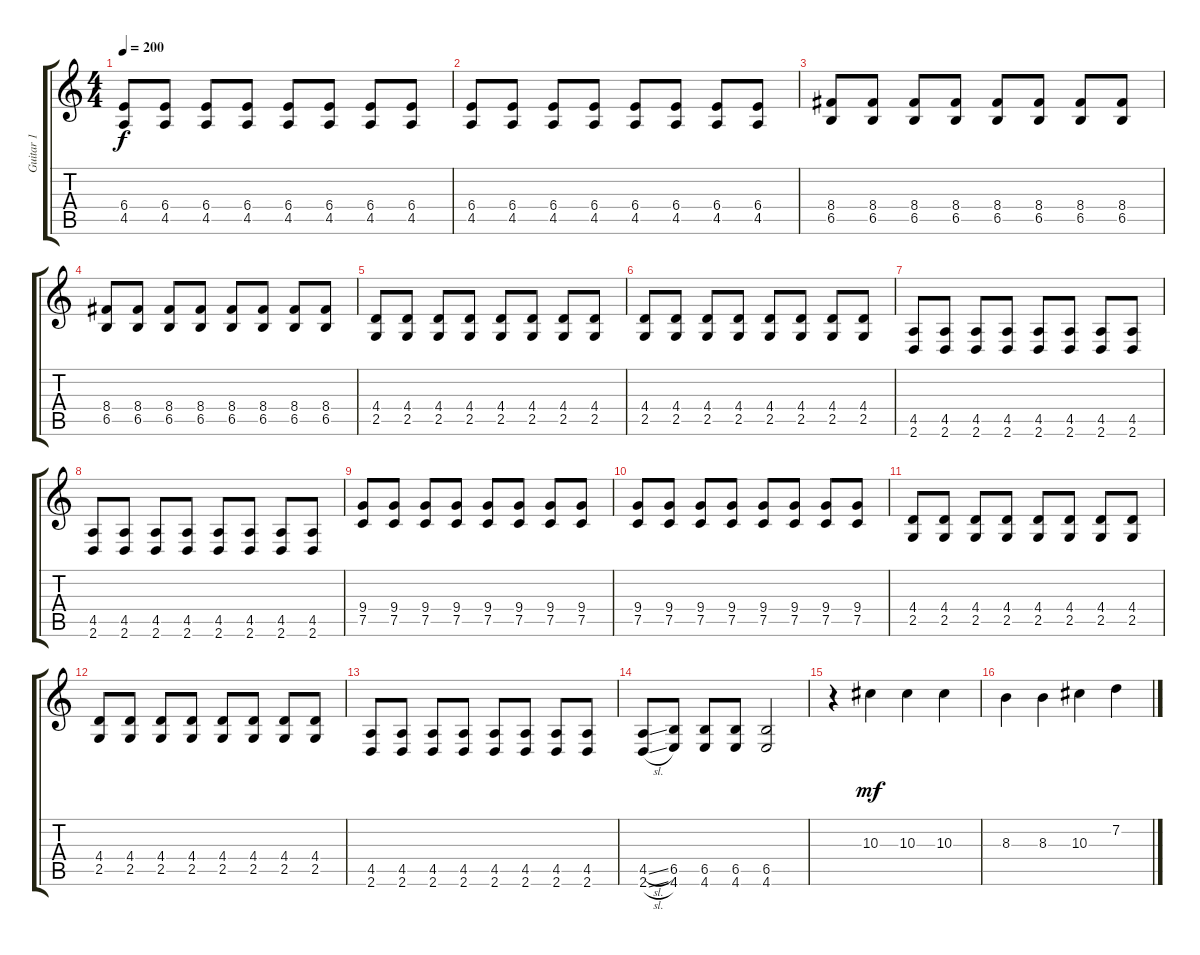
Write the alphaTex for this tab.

\track ("Guitar 1" "Guitar 1") {instrument distortionguitar}
\staff {score tabs}
\tuning (C4 G3 Eb3 Bb2 F2 C2) {hide}
\ts (4 4)
\tempo 200
\clef g2
\ks c
(6.4 4.5).8{dy f} (6.4 4.5).8 (6.4 4.5).8 (6.4 4.5).8 (6.4 4.5).8 (6.4 4.5).8 (6.4 4.5).8 (6.4 4.5).8 |
(6.4 4.5).8 (6.4 4.5).8 (6.4 4.5).8 (6.4 4.5).8 (6.4 4.5).8 (6.4 4.5).8 (6.4 4.5).8 (6.4 4.5).8 |
(8.4 6.5).8 (8.4 6.5).8 (8.4 6.5).8 (8.4 6.5).8 (8.4 6.5).8 (8.4 6.5).8 (8.4 6.5).8 (8.4 6.5).8 |
(8.4 6.5).8 (8.4 6.5).8 (8.4 6.5).8 (8.4 6.5).8 (8.4 6.5).8 (8.4 6.5).8 (8.4 6.5).8 (8.4 6.5).8 |
(4.4 2.5).8 (4.4 2.5).8 (4.4 2.5).8 (4.4 2.5).8 (4.4 2.5).8 (4.4 2.5).8 (4.4 2.5).8 (4.4 2.5).8 |
(4.4 2.5).8 (4.4 2.5).8 (4.4 2.5).8 (4.4 2.5).8 (4.4 2.5).8 (4.4 2.5).8 (4.4 2.5).8 (4.4 2.5).8 |
(4.5 2.6).8 (4.5 2.6).8 (4.5 2.6).8 (4.5 2.6).8 (4.5 2.6).8 (4.5 2.6).8 (4.5 2.6).8 (4.5 2.6).8 |
(4.5 2.6).8 (4.5 2.6).8 (4.5 2.6).8 (4.5 2.6).8 (4.5 2.6).8 (4.5 2.6).8 (4.5 2.6).8 (4.5 2.6).8 |
(9.4 7.5).8 (9.4 7.5).8 (9.4 7.5).8 (9.4 7.5).8 (9.4 7.5).8 (9.4 7.5).8 (9.4 7.5).8 (9.4 7.5).8 |
(9.4 7.5).8 (9.4 7.5).8 (9.4 7.5).8 (9.4 7.5).8 (9.4 7.5).8 (9.4 7.5).8 (9.4 7.5).8 (9.4 7.5).8 |
(4.4 2.5).8 (4.4 2.5).8 (4.4 2.5).8 (4.4 2.5).8 (4.4 2.5).8 (4.4 2.5).8 (4.4 2.5).8 (4.4 2.5).8 |
(4.4 2.5).8 (4.4 2.5).8 (4.4 2.5).8 (4.4 2.5).8 (4.4 2.5).8 (4.4 2.5).8 (4.4 2.5).8 (4.4 2.5).8 |
(4.5 2.6).8 (4.5 2.6).8 (4.5 2.6).8 (4.5 2.6).8 (4.5 2.6).8 (4.5 2.6).8 (4.5 2.6).8 (4.5 2.6).8 |
(4.5{sl} 2.6{sl}).8 (6.5 4.6).8 (6.5 4.6).8 (6.5 4.6).8 (6.5 4.6).2 |
r.4 10.3.4{dy mf} 10.3.4 10.3.4 |
8.3.4 8.3.4 10.3.4 7.2.4
